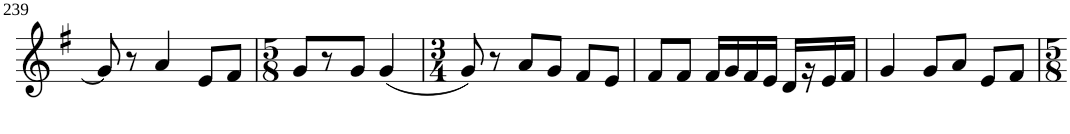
**kern
*part1
*staff1
*I"Violin
!!LO:PB:g=z
*clefG2
*k[f#]
*G:
*M3/4
=239
8g/]
8r
4a/
8e/L
8f#/J
=240
*M5/8
8g/L
8r
8g/J
(4g/
=241
*M3/4
8g/)
8r
8a/L
8g/J
8f#/L
8e/J
=242
8f#/L
8f#/J
16f#/LL
16g/
16f#/
16e/JJ
16d/LL
16r
16e/
16f#/JJ
=243
4g/
8g/L
8a/J
8e/L
8f#/J
=
*-
